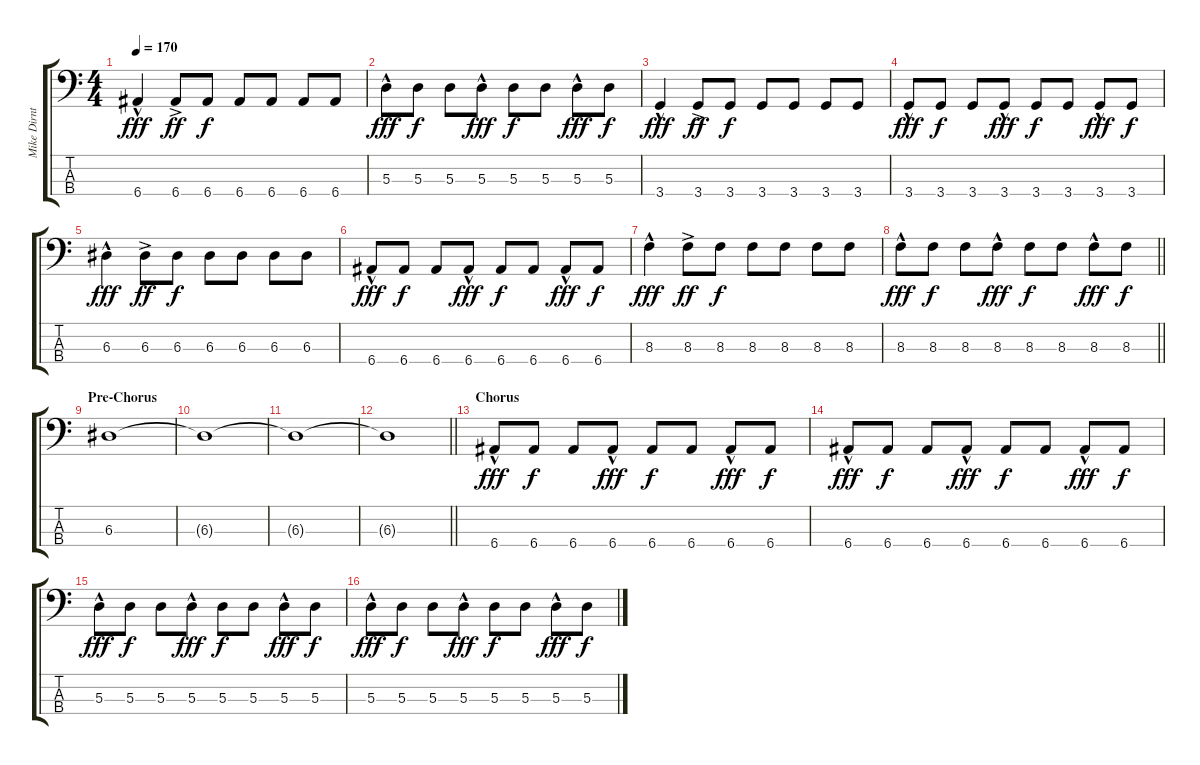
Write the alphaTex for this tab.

\track ("Mike Dirnt" "Mike Dirnt") {instrument electricbasspick}
\staff {score tabs}
\tuning (G2 D2 A1 E1) {hide}
\ts (4 4)
\tempo 170
\clef f4
\ks c
6.4{hac}.4{dy fff} 6.4{ac}.8{dy ff} 6.4.8{dy f} 6.4.8 6.4.8 6.4.8 6.4.8 |
5.3{hac}.8{dy fff} 5.3.8{dy f} 5.3.8 5.3{hac}.8{dy fff} 5.3.8{dy f} 5.3.8 5.3{hac}.8{dy fff} 5.3.8{dy f} |
3.4{hac}.4{dy fff} 3.4{ac}.8{dy ff} 3.4.8{dy f} 3.4.8 3.4.8 3.4.8 3.4.8 |
3.4{hac}.8{dy fff} 3.4.8{dy f} 3.4.8 3.4{hac}.8{dy fff} 3.4.8{dy f} 3.4.8 3.4{hac}.8{dy fff} 3.4.8{dy f} |
6.3{hac}.4{dy fff} 6.3{ac}.8{dy ff} 6.3.8{dy f} 6.3.8 6.3.8 6.3.8 6.3.8 |
6.4{hac}.8{dy fff} 6.4.8{dy f} 6.4.8 6.4{hac}.8{dy fff} 6.4.8{dy f} 6.4.8 6.4{hac}.8{dy fff} 6.4.8{dy f} |
8.3{hac}.4{dy fff} 8.3{ac}.8{dy ff} 8.3.8{dy f} 8.3.8 8.3.8 8.3.8 8.3.8 |
\barLineRight lightlight
8.3{hac}.8{dy fff} 8.3.8{dy f} 8.3.8 8.3{hac}.8{dy fff} 8.3.8{dy f} 8.3.8 8.3{hac}.8{dy fff} 8.3.8{dy f} |
\section ("" "Pre-Chorus")
6.3.1 |
6.3{t}.1 |
6.3{t}.1 |
\barLineRight lightlight
6.3{t}.1 |
\section ("" "Chorus")
6.4{hac}.8{dy fff} 6.4.8{dy f} 6.4.8 6.4{hac}.8{dy fff} 6.4.8{dy f} 6.4.8 6.4{hac}.8{dy fff} 6.4.8{dy f} |
6.4{hac}.8{dy fff} 6.4.8{dy f} 6.4.8 6.4{hac}.8{dy fff} 6.4.8{dy f} 6.4.8 6.4{hac}.8{dy fff} 6.4.8{dy f} |
5.3{hac}.8{dy fff} 5.3.8{dy f} 5.3.8 5.3{hac}.8{dy fff} 5.3.8{dy f} 5.3.8 5.3{hac}.8{dy fff} 5.3.8{dy f} |
5.3{hac}.8{dy fff} 5.3.8{dy f} 5.3.8 5.3{hac}.8{dy fff} 5.3.8{dy f} 5.3.8 5.3{hac}.8{dy fff} 5.3.8{dy f}
